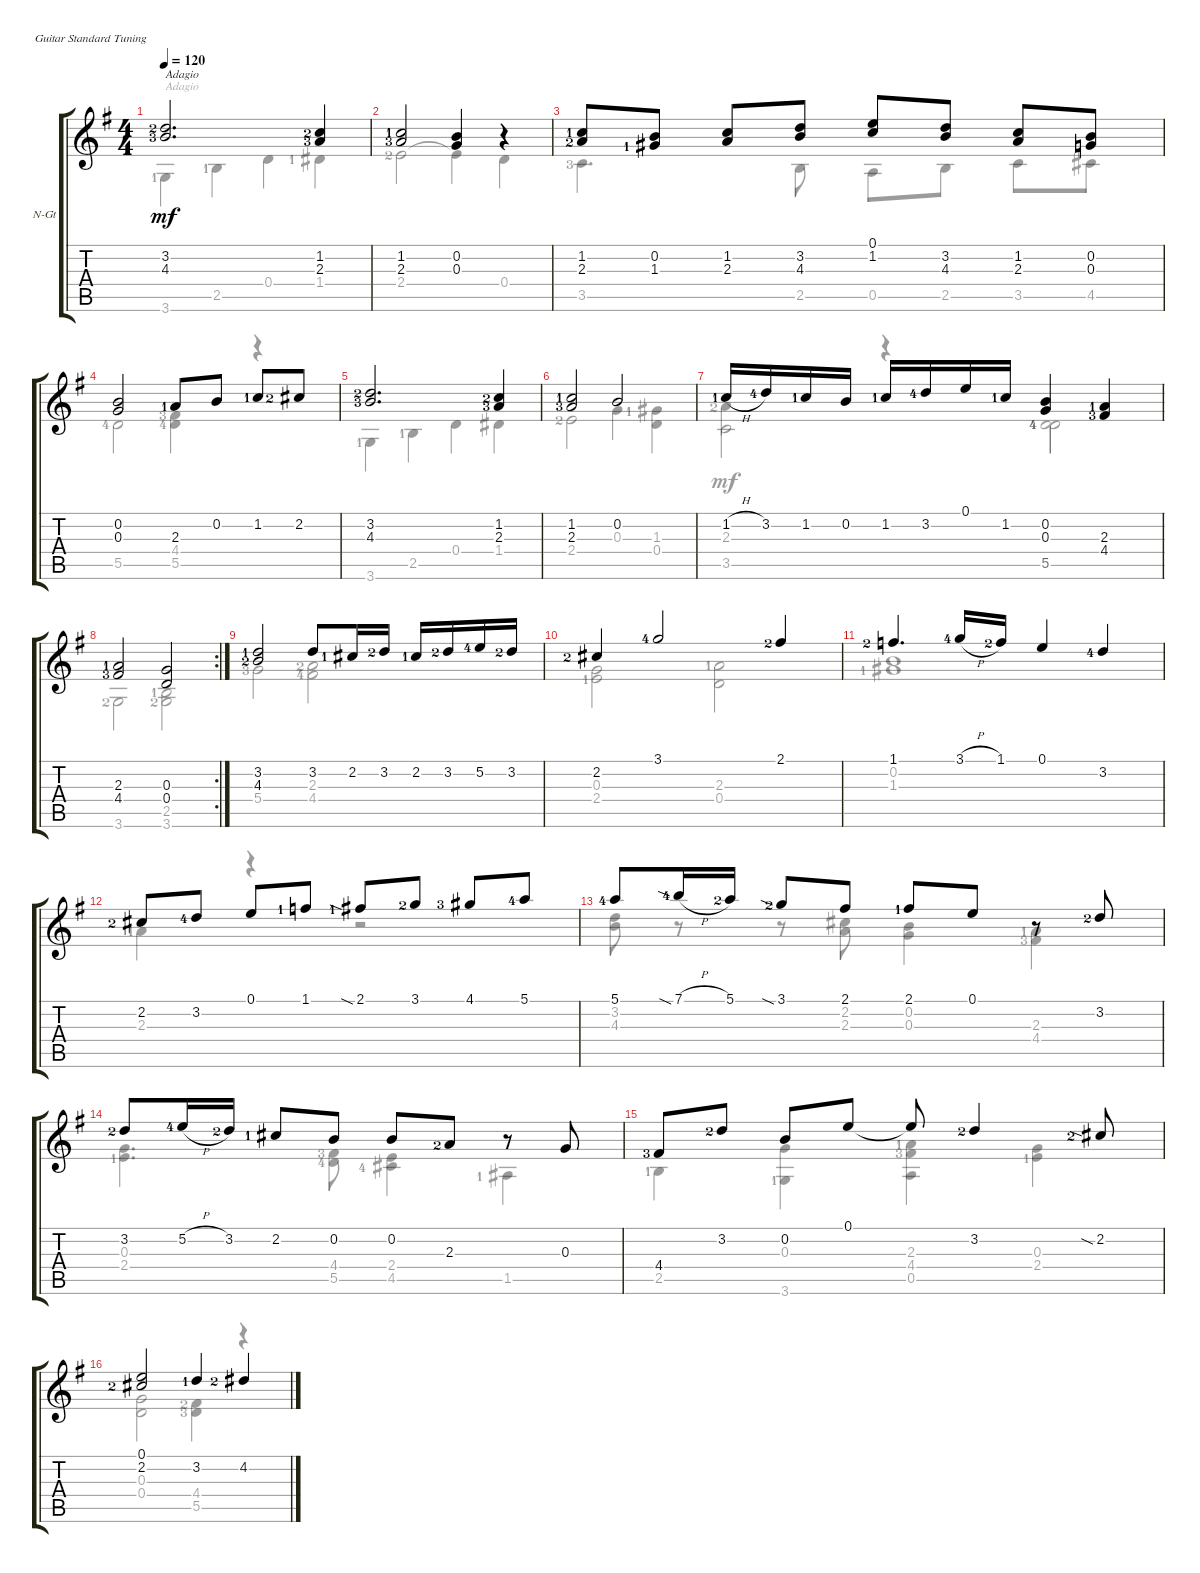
\defaultSystemsLayout 4
\bracketExtendMode groupsimilarinstruments
\firstSystemTrackNameOrientation horizontal
\otherSystemsTrackNameOrientation horizontal
\track ("Nylon Guitar" "N-Gt") {instrument acousticguitarsteel}
\staff {score tabs}
\tuning (E4 B3 G3 D3 A2 E2)
\voice
\ts (4 4)
\tempo 120
\clef g2
\ks g
(3.2{lf 3} 4.3{lf 4}).2{d txt "Adagio" dy mf instrument acousticguitarsteel} (2.3{lf 4} 1.2{lf 3}).4 |
(1.2{lf 2} 2.3{lf 4}).2 (0.3 0.2).4 r.4 |
(1.2{lf 2} 2.3{lf 3}).8 (1.3{lf 2} 0.2).8 (1.2 2.3).8 (4.3 3.2).8 (0.1 1.2).8 (3.2 4.3).8 (2.3 1.2).8 (0.2 0.3).8 |
(0.3 0.2).2 2.3{lf 2}.8 0.2.8 1.2{lf 2}.8 2.2{lf 3}.8 |
(3.2{lf 3} 4.3{lf 4}).2{d} (2.3{lf 4} 1.2{lf 3}).4 |
(1.2{lf 2} 2.3{lf 4}).2 0.2.2 |
1.2{h lf 2}.16 3.2{lf 5}.16 1.2{lf 2}.16 0.2.16 1.2{lf 2}.16 3.2{lf 5}.16 0.1.16 1.2{lf 2}.16 (0.2 0.3).4 (2.3{lf 2} 4.4{lf 4}).4 |
\rc 2
(4.4{lf 4} 2.3{lf 2}).2 (0.3 0.4).2 |
(3.2{lf 2} 4.3{lf 3}).2 3.2.8 2.2{lf 2}.16 3.2{lf 3}.16 2.2{lf 2}.16 3.2{lf 3}.16 5.2{lf 5}.16 3.2{lf 3}.16 |
2.2{lf 3}.4 3.1{lf 5}.2 2.1{lf 3}.4 |
1.1{lf 3}.4{d} 3.1{h lf 5}.16 1.1{lf 3}.16 0.1.4 3.2{lf 5}.4 |
2.2{lf 3}.8 3.2{lf 5}.8 0.1.8 1.1{lf 2}.8 2.1{sia lf 2}.8 3.1{lf 3}.8 4.1{lf 4}.8 5.1{lf 5}.8 |
5.1{lf 5}.8 7.1{sia h lf 5}.16 5.1{lf 3}.16 3.1{sia lf 3}.8 2.1.8 2.1{lf 2}.8 0.1.8 r.8 3.2{lf 3}.8 |
3.2{lf 3}.8 5.2{h lf 5}.16 3.2{lf 3}.16 2.2{lf 2}.8 0.2.8 0.2.8 2.3{lf 3}.8 r.8 0.3.8 |
4.4{lf 4}.8 3.2{lf 3}.8 0.2.8 0.1.8 0.1{t}.8 3.2{lf 3}.4 2.2{sia lf 3}.8 |
(0.1 2.2{lf 3}).2 3.2{lf 2}.4 4.2{lf 3}.4
\voice
\clef g2
\ottava regular
\simile none
\ks g
3.6{lf 2}.4{txt "Adagio" dy mf} 2.5{lf 2}.4 0.4.4 1.4{lf 2}.4 |
2.4{lf 3}.2 2.4{t}.4 0.4.4 |
3.5{lf 4}.4{d} 2.5.8 0.5.8 2.5.8 3.5.8 4.5.8 |
5.5{lf 5}.2 (5.5{lf 5} 4.4{lf 4}).4 r.4 |
3.6{lf 2}.4 2.5{lf 2}.4 0.4.4 1.4.4 |
2.4{lf 3}.2 0.3.4 (0.4 1.3{lf 2}).4 |
2.3{lf 3}.4 r.4 5.5{lf 5}.2 |
3.6{lf 3}.2 (3.6{lf 3} 2.5{lf 2}).2 |
5.4{lf 4}.2 (4.4{lf 5} 2.3{lf 3}).2 |
(0.3 2.4{lf 2}).2 (0.4 2.3{lf 2}).2 |
(1.3{lf 2} 0.2).1 |
2.3{lf 2}.4 r.4 r.2 |
(3.2 4.3).8 r.8 r.8 (2.3 2.2).8 (0.2 0.3).4 (2.3{lf 2} 4.4{lf 4}).4 |
(2.4{lf 2} 0.3).4{d} (4.4{lf 4} 5.5{lf 5}).8 (4.5{lf 5} 2.4).4 1.5{lf 2}.4 |
2.5{lf 2}.4 (3.6{lf 2} 0.3).4 (4.4{lf 4} 0.5 2.3{lf 2}).4 (2.4{lf 2} 0.3).4 |
(0.3 0.4).2 (4.4{lf 3} 5.5{lf 4}).4 r.4
\voice
\clef g2
\ottava regular
\simile none
\ks g
|
|
|
|
|
|
3.5.2 5.5{lf 5}.2 |
|
|
|
|
|
|
|
|
